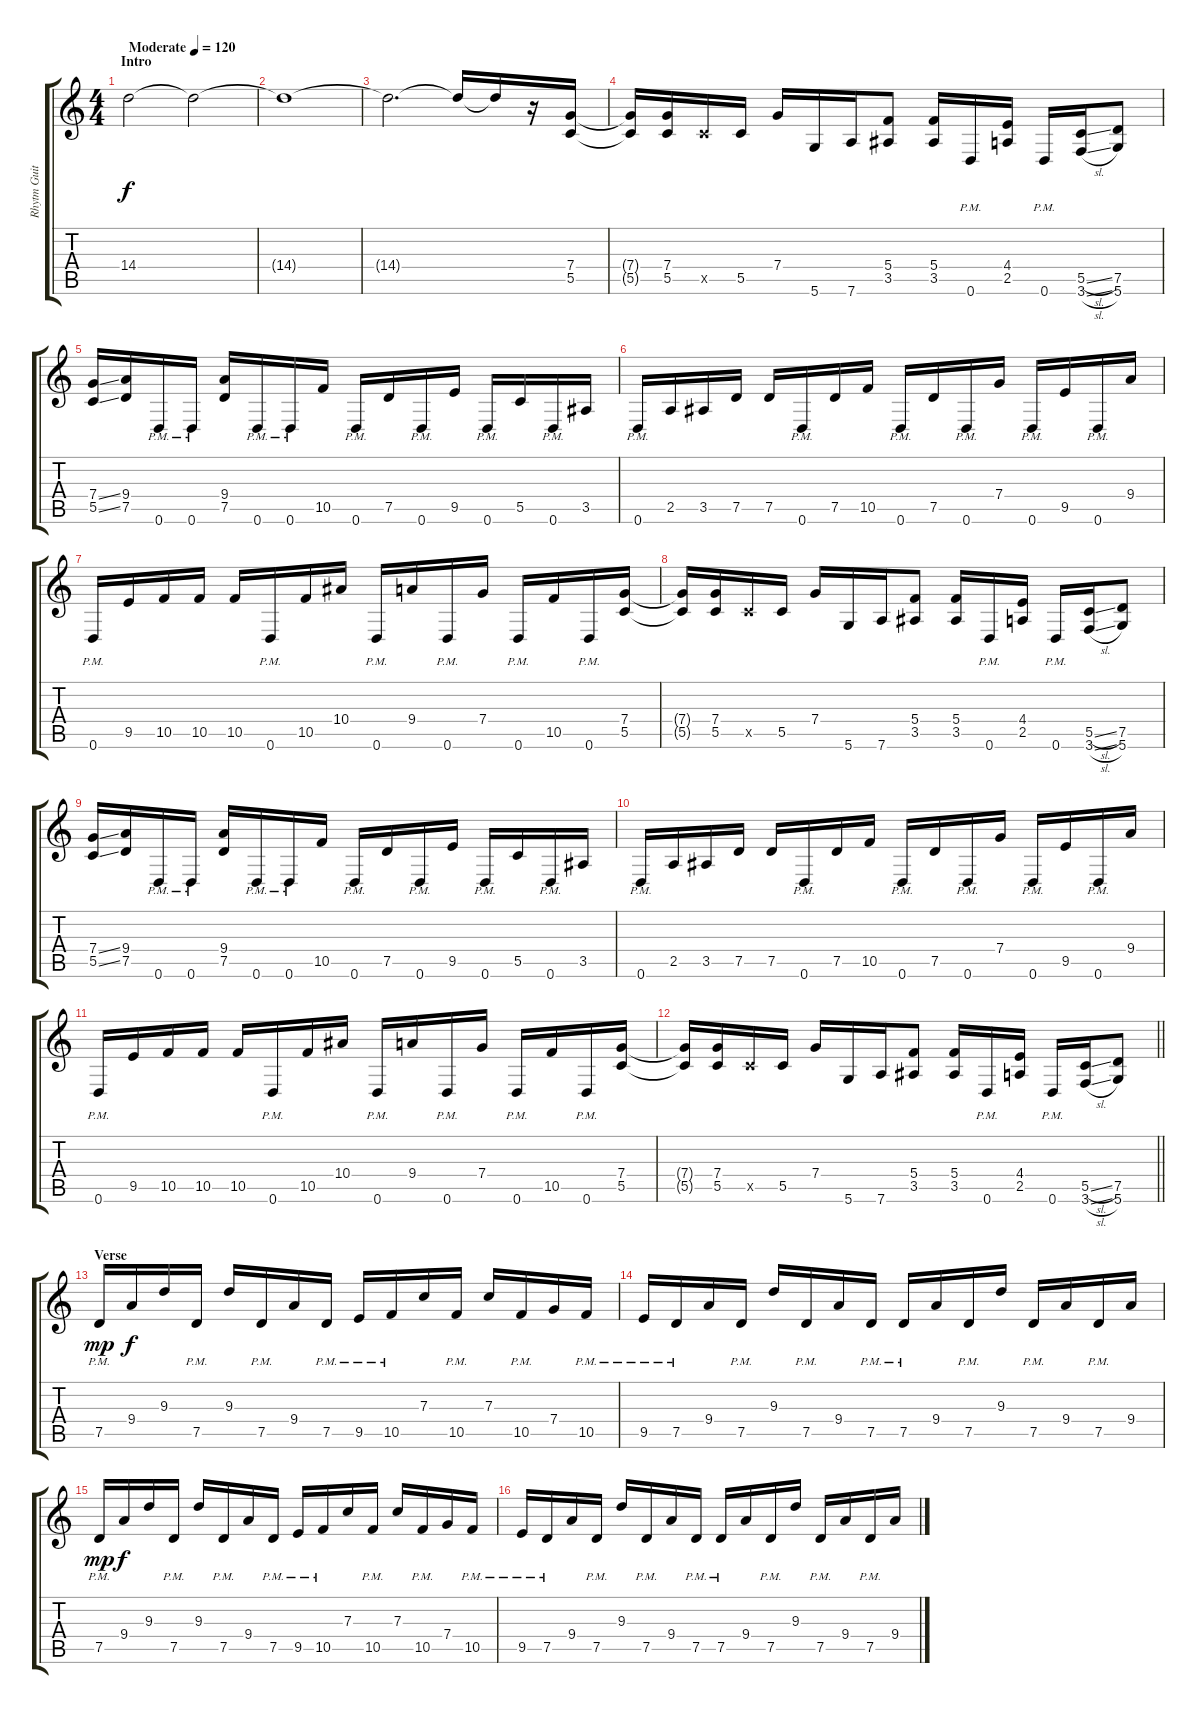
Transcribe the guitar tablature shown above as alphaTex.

\track ("Rhytm Guitar L" "Rhytm Guit") {instrument distortionguitar}
\staff {score tabs}
\tuning (D4 A3 F3 C3 G2 D2) {hide}
\ts (4 4)
\section ("" "Intro")
\tempo (120 "Moderate")
\tempo 100
\tempo (120 "Moderate")
\clef g2
\ks c
14.4.2{dy f volume 0 balance 3 instrument overdrivenguitar} 14.4{t}.2{volume 3} |
14.4{t}.1{volume 7} |
14.4{t}.2{d} 14.4{t}.16 14.4{t}.16 r.16 (7.4 5.5).16{volume 11 instrument distortionguitar} |
(7.4{t} 5.5{t}).16 (7.4 5.5).16 5.5{x}.16 5.5.16 7.4.16 5.6.16 7.6.16 (5.4 3.5).8 (5.4 3.5).16 0.6{pm}.16 (4.4 2.5).16 0.6{pm}.16 (5.5{sl} 3.6{sl}).16 (7.5 5.6).8 |
(7.4{ss} 5.5{ss}).16{volume 9} (9.4 7.5).16 0.6{pm}.16 0.6{pm}.16 (9.4 7.5).16 0.6{pm}.16 0.6{pm}.16 10.5.16 0.6{pm}.16 7.5.16 0.6{pm}.16 9.5.16 0.6{pm}.16 5.5.16 0.6{pm}.16 3.5.16 |
0.6{pm}.16 2.5.16 3.5.16 7.5.16 7.5.16 0.6{pm}.16 7.5.16 10.5.16 0.6{pm}.16 7.5.16 0.6{pm}.16 7.4.16 0.6{pm}.16 9.5.16 0.6{pm}.16 9.4.16 |
0.6{pm}.16 9.5.16 10.5.16 10.5.16 10.5.16 0.6{pm}.16 10.5.16 10.4.16 0.6{pm}.16 9.4.16 0.6{pm}.16 7.4.16 0.6{pm}.16 10.5.16 0.6{pm}.16 (7.4 5.5).16 |
(7.4{t} 5.5{t}).16 (7.4 5.5).16 5.5{x}.16 5.5.16 7.4.16 5.6.16 7.6.16 (5.4 3.5).8 (5.4 3.5).16 0.6{pm}.16 (4.4 2.5).16 0.6{pm}.16 (5.5{sl} 3.6{sl}).16 (7.5 5.6).8 |
(7.4{ss} 5.5{ss}).16 (9.4 7.5).16 0.6{pm}.16 0.6{pm}.16 (9.4 7.5).16 0.6{pm}.16 0.6{pm}.16 10.5.16 0.6{pm}.16 7.5.16 0.6{pm}.16 9.5.16 0.6{pm}.16 5.5.16 0.6{pm}.16 3.5.16 |
0.6{pm}.16 2.5.16 3.5.16 7.5.16 7.5.16 0.6{pm}.16 7.5.16 10.5.16 0.6{pm}.16 7.5.16 0.6{pm}.16 7.4.16 0.6{pm}.16 9.5.16 0.6{pm}.16 9.4.16 |
0.6{pm}.16 9.5.16 10.5.16 10.5.16 10.5.16 0.6{pm}.16 10.5.16 10.4.16 0.6{pm}.16 9.4.16 0.6{pm}.16 7.4.16 0.6{pm}.16 10.5.16 0.6{pm}.16 (7.4 5.5).16 |
\barLineRight lightlight
(7.4{t} 5.5{t}).16 (7.4 5.5).16 5.5{x}.16 5.5.16 7.4.16 5.6.16 7.6.16 (5.4 3.5).8 (5.4 3.5).16 0.6{pm}.16 (4.4 2.5).16 0.6{pm}.16 (5.5{sl} 3.6{sl}).16 (7.5 5.6).8 |
\section ("" "Verse")
7.5{pm}.16{dy mp volume 7} 9.4.16{dy f} 9.3.16 7.5{pm}.16 9.3.16 7.5{pm}.16 9.4.16 7.5{pm}.16 9.5{pm}.16 10.5{pm}.16 7.3.16 10.5{pm}.16 7.3.16 10.5{pm}.16 7.4.16 10.5{pm}.16 |
9.5{pm}.16 7.5{pm}.16 9.4.16 7.5{pm}.16 9.3.16 7.5{pm}.16 9.4.16 7.5{pm}.16 7.5{pm}.16 9.4.16 7.5{pm}.16 9.3.16 7.5{pm}.16 9.4.16 7.5{pm}.16 9.4.16 |
7.5{pm}.16{dy mp} 9.4.16{dy f} 9.3.16 7.5{pm}.16 9.3.16 7.5{pm}.16 9.4.16 7.5{pm}.16 9.5{pm}.16 10.5{pm}.16 7.3.16 10.5{pm}.16 7.3.16 10.5{pm}.16 7.4.16 10.5{pm}.16 |
9.5{pm}.16 7.5{pm}.16 9.4.16 7.5{pm}.16 9.3.16 7.5{pm}.16 9.4.16 7.5{pm}.16 7.5{pm}.16 9.4.16 7.5{pm}.16 9.3.16 7.5{pm}.16 9.4.16 7.5{pm}.16 9.4.16
